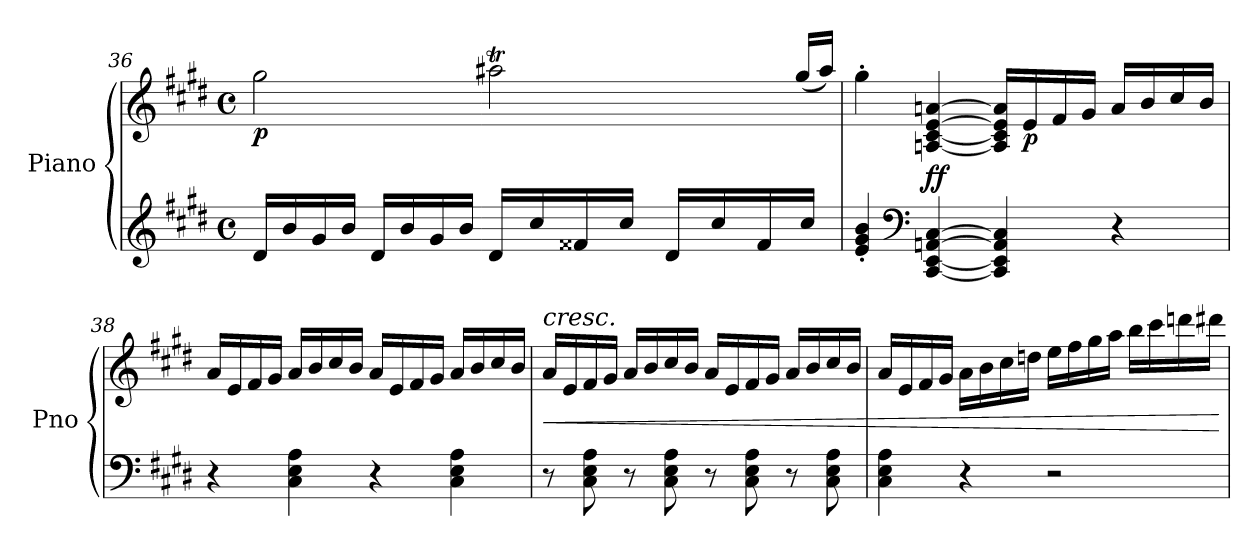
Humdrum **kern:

**kern	**kern	**dynam
*part1	*part1	*part1
*staff2	*staff1	*staff1/2
*I"Piano	*	*
*I'Pno	*	*
*clefG2	*clefG2	*
*k[f#c#g#d#]	*k[f#c#g#d#]	*
*M4/4	*M4/4	*
*met(c)	*met(c)	*
=36	=36	=36
*	*^	*
!	!	!	!LO:DY:b
16d#/LL	2gg#\	2ryy	p
16b/	.	.	.
16g#/	.	.	.
16b/JJ	.	.	.
16d#/LL	.	.	.
16b/	.	.	.
16g#/	.	.	.
16b/JJ	.	.	.
*	*	*Xtuplet	*
16d#/LL	2aa#Xt\	30ryy	.
.	.	30bb!yy	.
16cc#/	.	.	.
.	.	30aa#!yy	.
.	.	30bb!yy	.
16f##X/	.	.	.
.	.	30aa#!yy	.
.	.	30bb!yy	.
16cc#/JJ	.	.	.
.	.	30aa#!yy	.
.	.	30bb!yy	.
16d#/LL	.	.	.
.	.	30aa#!yy	.
.	.	30bb!yy	.
16cc#/	.	.	.
.	.	30aa#!yy	.
.	.	30bbTTT!yy	.
16f##/	.	.	.
.	.	30aa#!yy	.
.	.	(30gg#/LL	.
16cc#/JJ	.	.	.
.	.	30aa#/JJ)	.
*	*v	*v	*
=37	=37	=37
4e/' 4g#/' 4b/'	4gg#'\	.
*clefF4	*	*
!	!	!LO:DY:b
[4CC#/ [4EE/ [4AAn/ [4C#/	[4An/ [4c#/ [4e/ [4an/	ff
4CC#/] 4EE/] 4AA/] 4C#/]	16A/] 16c#/] 16e/] 16a/]LL	.
!	!	!LO:DY:b
.	16e/	p
.	16f#/	.
.	16g#/JJ	.
4r	16a/LL	.
.	16b/	.
.	16cc#/	.
.	16b/JJ	.
!!LO:LB:g=z
=38	=38	=38
4r	16a/LL	.
.	16e/	.
.	16f#/	.
.	16g#/JJ	.
4C#\ 4E\ 4A\	16a/LL	.
.	16b/	.
.	16cc#/	.
.	16b/JJ	.
4r	16a/LL	.
.	16e/	.
.	16f#/	.
.	16g#/JJ	.
4C#\ 4E\ 4A\	16a/LL	.
.	16b/	.
.	16cc#/	.
.	16b/JJ	.
=39	=39	=39
!	!LO:TX:a:i:t=cresc.	!
!	!	!LO:HP:b
8r	16a/LL	<
.	16e/	.
8C#\ 8E\ 8A\	16f#/	.
.	16g#/JJ	.
8r	16a/LL	.
.	16b/	.
8C#\ 8E\ 8A\	16cc#/	.
.	16b/JJ	.
8r	16a/LL	.
.	16e/	.
8C#\ 8E\ 8A\	16f#/	.
.	16g#/JJ	.
8r	16a/LL	.
.	16b/	.
8C#\ 8E\ 8A\	16cc#/	.
.	16b/JJ	.
=40	=40	=40
4C#\ 4E\ 4A\	16a/LL	.
.	16e/	.
.	16f#/	.
.	16g#/JJ	.
4r	16a\LL	.
.	16b\	.
.	16cc#\	.
.	16ddn\JJ	.
2r	16ee\LL	.
.	16ff#\	.
.	16gg#\	.
.	16aa\JJ	.
.	16bb\LL	.
.	16ccc#\	.
.	16dddn\	.
.	16ddd#X\JJ	.
.	.	[
=	=	=
*-	*-	*-
